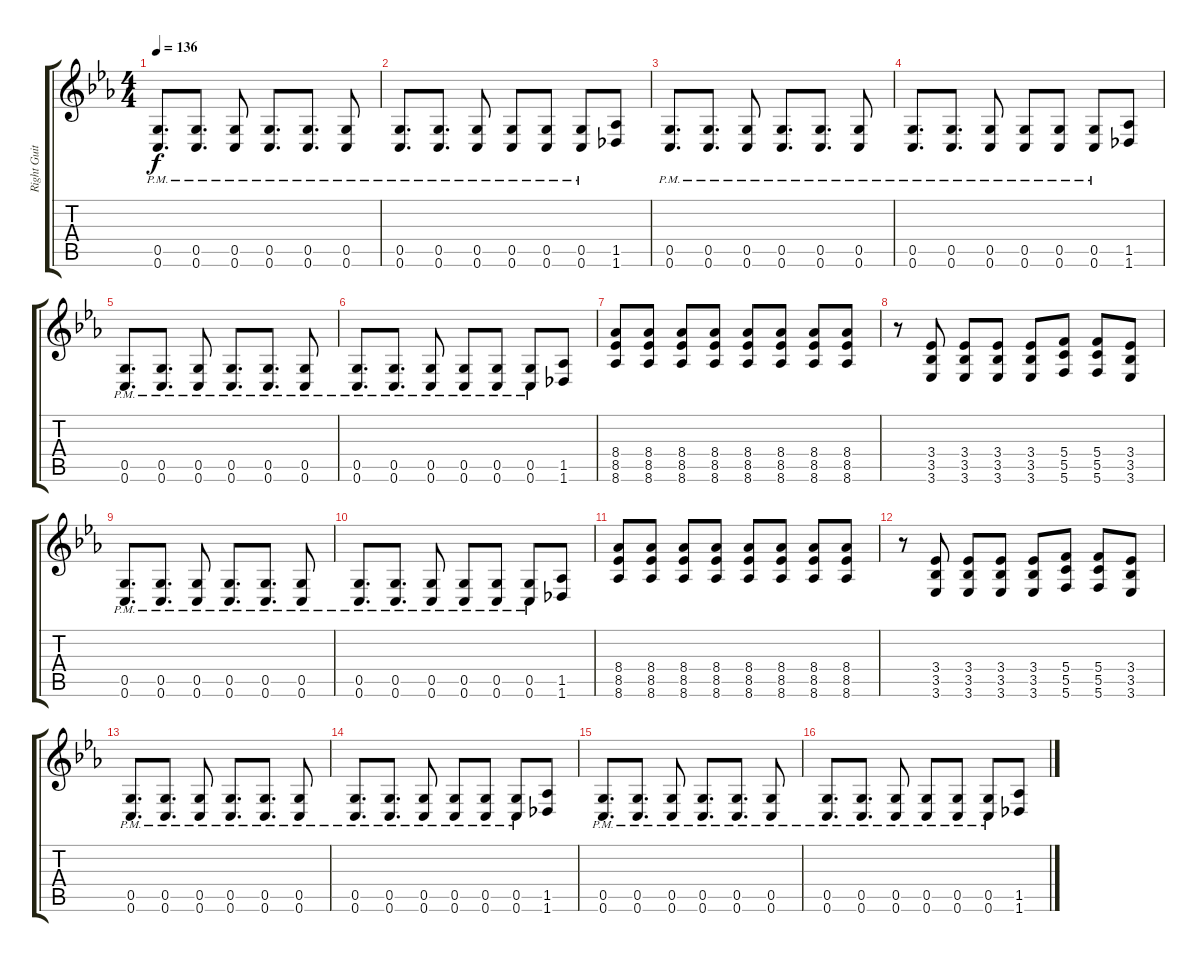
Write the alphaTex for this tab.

\track ("Right Guitar" "Right Guit") {instrument distortionguitar}
\staff {score tabs}
\tuning (D4 A3 F3 C3 G2 C2) {hide}
\ts (4 4)
\tempo 136
\clef g2
\ks eb
(0.5{pm} 0.6{pm}).8{d dy f} (0.5{pm} 0.6{pm}).8{d} (0.5{pm} 0.6{pm}).8 (0.5{pm} 0.6{pm}).8{d} (0.5{pm} 0.6{pm}).8{d} (0.5{pm} 0.6{pm}).8 |
(0.5{pm} 0.6{pm}).8{d} (0.5{pm} 0.6{pm}).8{d} (0.5{pm} 0.6{pm}).8 (0.5{pm} 0.6{pm}).8 (0.5{pm} 0.6{pm}).8 (0.5{pm} 0.6{pm}).8 (1.5 1.6).8 |
(0.5{pm} 0.6{pm}).8{d} (0.5{pm} 0.6{pm}).8{d} (0.5{pm} 0.6{pm}).8 (0.5{pm} 0.6{pm}).8{d} (0.5{pm} 0.6{pm}).8{d} (0.5{pm} 0.6{pm}).8 |
(0.5{pm} 0.6{pm}).8{d} (0.5{pm} 0.6{pm}).8{d} (0.5{pm} 0.6{pm}).8 (0.5{pm} 0.6{pm}).8 (0.5{pm} 0.6{pm}).8 (0.5{pm} 0.6{pm}).8 (1.5 1.6).8 |
(0.5{pm} 0.6{pm}).8{d} (0.5{pm} 0.6{pm}).8{d} (0.5{pm} 0.6{pm}).8 (0.5{pm} 0.6{pm}).8{d} (0.5{pm} 0.6{pm}).8{d} (0.5{pm} 0.6{pm}).8 |
(0.5{pm} 0.6{pm}).8{d} (0.5{pm} 0.6{pm}).8{d} (0.5{pm} 0.6{pm}).8 (0.5{pm} 0.6{pm}).8 (0.5{pm} 0.6{pm}).8 (0.5{pm} 0.6{pm}).8 (1.5 1.6).8 |
(8.4 8.5 8.6).8 (8.4 8.5 8.6).8 (8.4 8.5 8.6).8 (8.4 8.5 8.6).8 (8.4 8.5 8.6).8 (8.4 8.5 8.6).8 (8.4 8.5 8.6).8 (8.4 8.5 8.6).8 |
r.8 (3.4 3.5 3.6).8 (3.4 3.5 3.6).8 (3.4 3.5 3.6).8 (3.4 3.5 3.6).8 (5.4 5.5 5.6).8 (5.4 5.5 5.6).8 (3.4 3.5 3.6).8 |
(0.5{pm} 0.6{pm}).8{d} (0.5{pm} 0.6{pm}).8{d} (0.5{pm} 0.6{pm}).8 (0.5{pm} 0.6{pm}).8{d} (0.5{pm} 0.6{pm}).8{d} (0.5{pm} 0.6{pm}).8 |
(0.5{pm} 0.6{pm}).8{d} (0.5{pm} 0.6{pm}).8{d} (0.5{pm} 0.6{pm}).8 (0.5{pm} 0.6{pm}).8 (0.5{pm} 0.6{pm}).8 (0.5{pm} 0.6{pm}).8 (1.5 1.6).8 |
(8.4 8.5 8.6).8 (8.4 8.5 8.6).8 (8.4 8.5 8.6).8 (8.4 8.5 8.6).8 (8.4 8.5 8.6).8 (8.4 8.5 8.6).8 (8.4 8.5 8.6).8 (8.4 8.5 8.6).8 |
r.8 (3.4 3.5 3.6).8 (3.4 3.5 3.6).8 (3.4 3.5 3.6).8 (3.4 3.5 3.6).8 (5.4 5.5 5.6).8 (5.4 5.5 5.6).8 (3.4 3.5 3.6).8 |
(0.5{pm} 0.6{pm}).8{d} (0.5{pm} 0.6{pm}).8{d} (0.5{pm} 0.6{pm}).8 (0.5{pm} 0.6{pm}).8{d} (0.5{pm} 0.6{pm}).8{d} (0.5{pm} 0.6{pm}).8 |
(0.5{pm} 0.6{pm}).8{d} (0.5{pm} 0.6{pm}).8{d} (0.5{pm} 0.6{pm}).8 (0.5{pm} 0.6{pm}).8 (0.5{pm} 0.6{pm}).8 (0.5{pm} 0.6{pm}).8 (1.5 1.6).8 |
(0.5{pm} 0.6{pm}).8{d} (0.5{pm} 0.6{pm}).8{d} (0.5{pm} 0.6{pm}).8 (0.5{pm} 0.6{pm}).8{d} (0.5{pm} 0.6{pm}).8{d} (0.5{pm} 0.6{pm}).8 |
(0.5{pm} 0.6{pm}).8{d} (0.5{pm} 0.6{pm}).8{d} (0.5{pm} 0.6{pm}).8 (0.5{pm} 0.6{pm}).8 (0.5{pm} 0.6{pm}).8 (0.5{pm} 0.6{pm}).8 (1.5 1.6).8
